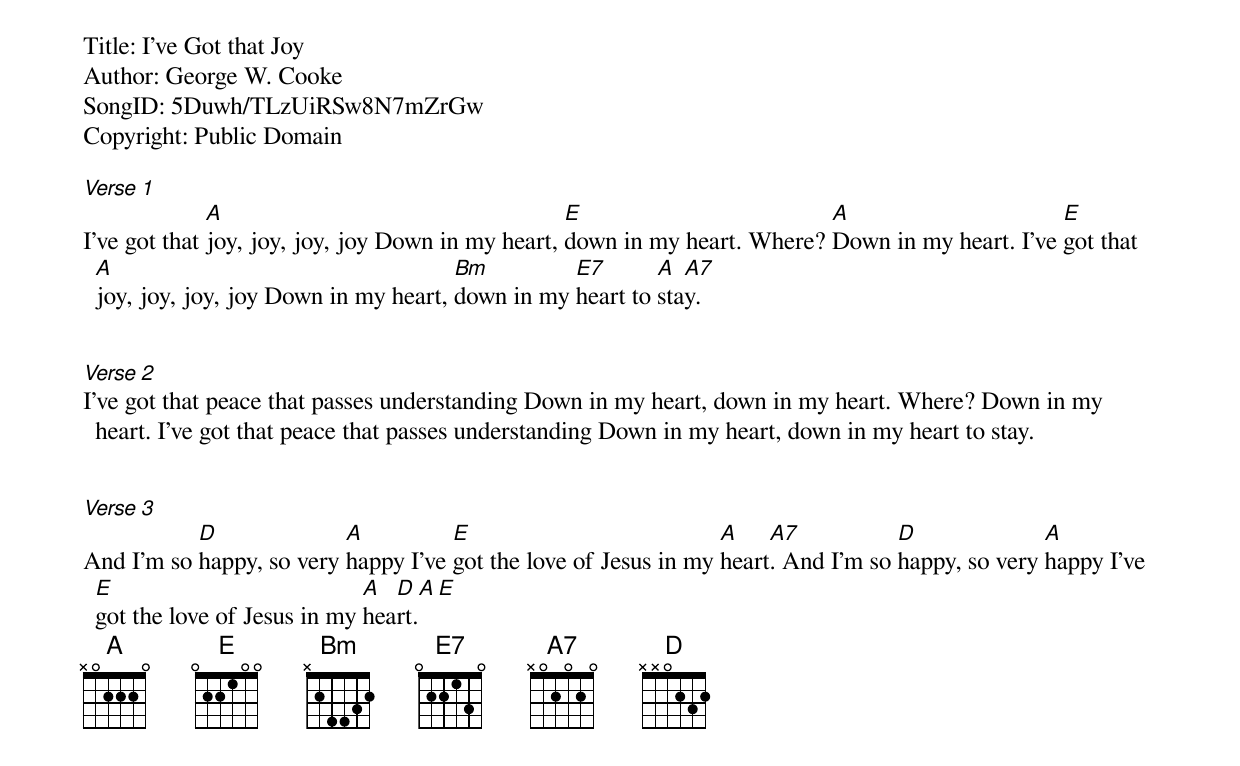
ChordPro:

Title: I've Got that Joy
Author: George W. Cooke
SongID: 5Duwh/TLzUiRSw8N7mZrGw
Copyright: Public Domain

[Verse 1]
I've got that [A]joy, joy, joy, joy Down in my heart, [E]down in my heart. Where? [A]Down in my heart. I've [E]got that [A]joy, joy, joy, joy Down in my heart, [Bm]down in my [E7]heart to [A]sta[A7]y.


[Verse 2]
I've got that peace that passes understanding Down in my heart, down in my heart. Where? Down in my heart. I've got that peace that passes understanding Down in my heart, down in my heart to stay.


[Verse 3]
And I'm so [D]happy, so very [A]happy I've [E]got the love of Jesus in my [A]heart[A7]. And I'm so [D]happy, so very [A]happy I've [E]got the love of Jesus in my [A]hea[D]rt.[A][E]
